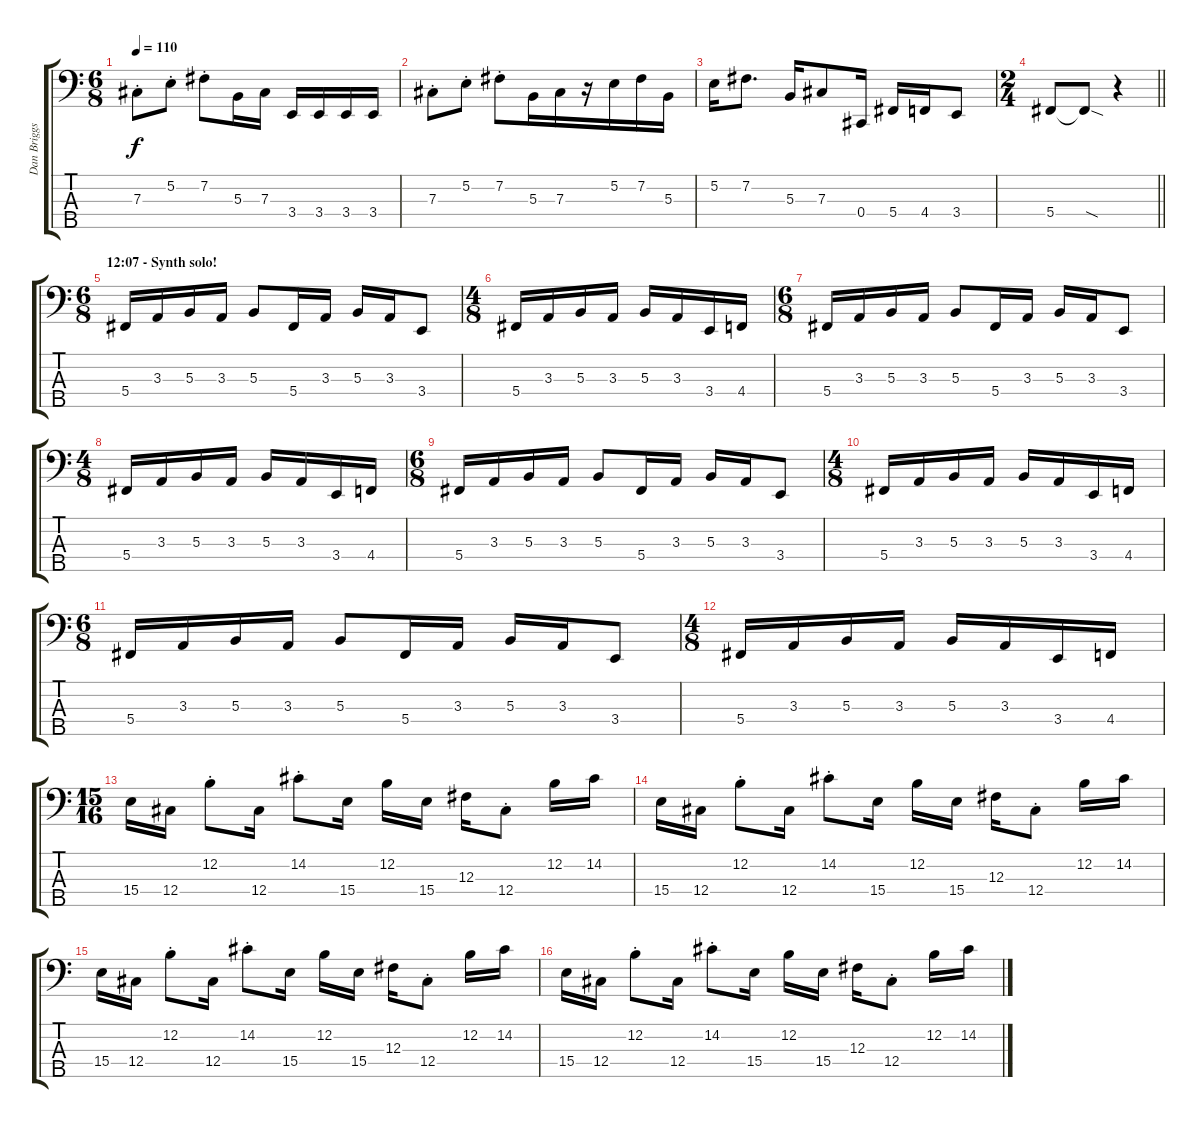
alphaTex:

\track ("Dan Briggs" "Dan Briggs") {instrument electricbassfinger}
\staff {score tabs}
\tuning (E2 B1 Gb1 Db1 Ab0) {hide}
\ts (6 8)
\tempo 110
\clef f4
\ks c
7.3{st}.8{dy f} 5.2{st}.8{beam split} 7.2{st}.8{beam merge} 5.3.16 7.3.16{beam split} 3.4.16 3.4.16 3.4.16 3.4.16 |
7.3{st}.8 5.2{st}.8{beam split} 7.2{st}.8{beam merge} 5.3.16 7.3.16 r.16 5.2.16 7.2.16 5.3.16 |
5.2.16 7.2.8{d beam split} 5.3.16 7.3.8{beam merge} 0.4.16{beam split} 5.4.16 4.4.16 3.4.8 |
\ts (2 4)
\barLineRight lightlight
5.4.8 5.4{sod t}.8 r.4 |
\ts (6 8)
\section ("" "12:07 - Synth solo!")
5.4.16{volume 13} 3.3.16 5.3.16 3.3.16{beam split} 5.3.8{beam merge} 5.4.16 3.3.16{beam split} 5.3.16 3.3.16 3.4.8 |
\ts (4 8)
5.4.16 3.3.16{beam merge} 5.3.16 3.3.16{beam split} 5.3.16 3.3.16{beam merge} 3.4.16 4.4.16 |
\ts (6 8)
5.4.16 3.3.16 5.3.16 3.3.16{beam split} 5.3.8{beam merge} 5.4.16 3.3.16{beam split} 5.3.16 3.3.16 3.4.8 |
\ts (4 8)
5.4.16 3.3.16{beam merge} 5.3.16 3.3.16{beam split} 5.3.16 3.3.16{beam merge} 3.4.16 4.4.16 |
\ts (6 8)
5.4.16 3.3.16 5.3.16 3.3.16{beam split} 5.3.8{beam merge} 5.4.16 3.3.16{beam split} 5.3.16 3.3.16 3.4.8 |
\ts (4 8)
5.4.16 3.3.16{beam merge} 5.3.16 3.3.16{beam split} 5.3.16 3.3.16{beam merge} 3.4.16 4.4.16 |
\ts (6 8)
5.4.16 3.3.16 5.3.16 3.3.16{beam split} 5.3.8{beam merge} 5.4.16 3.3.16{beam split} 5.3.16 3.3.16 3.4.8 |
\ts (4 8)
5.4.16 3.3.16{beam merge} 5.3.16 3.3.16{beam split} 5.3.16 3.3.16{beam merge} 3.4.16 4.4.16 |
\ts (15 16)
15.4.16 12.4.16{beam split} 12.2{st}.8{beam merge} 12.4.16{beam split} 14.2{st}.8{beam merge} 15.4.16{beam split} 12.2.16{beam merge} 15.4.16{beam split} 12.3.16 12.4{st}.8 12.2.16 14.2.16 |
15.4.16 12.4.16{beam split} 12.2{st}.8{beam merge} 12.4.16{beam split} 14.2{st}.8{beam merge} 15.4.16{beam split} 12.2.16{beam merge} 15.4.16{beam split} 12.3.16 12.4{st}.8 12.2.16 14.2.16 |
15.4.16 12.4.16{beam split} 12.2{st}.8{beam merge} 12.4.16{beam split} 14.2{st}.8{beam merge} 15.4.16{beam split} 12.2.16{beam merge} 15.4.16{beam split} 12.3.16 12.4{st}.8 12.2.16 14.2.16 |
15.4.16 12.4.16{beam split} 12.2{st}.8{beam merge} 12.4.16{beam split} 14.2{st}.8{beam merge} 15.4.16{beam split} 12.2.16{beam merge} 15.4.16{beam split} 12.3.16 12.4{st}.8 12.2.16 14.2.16
